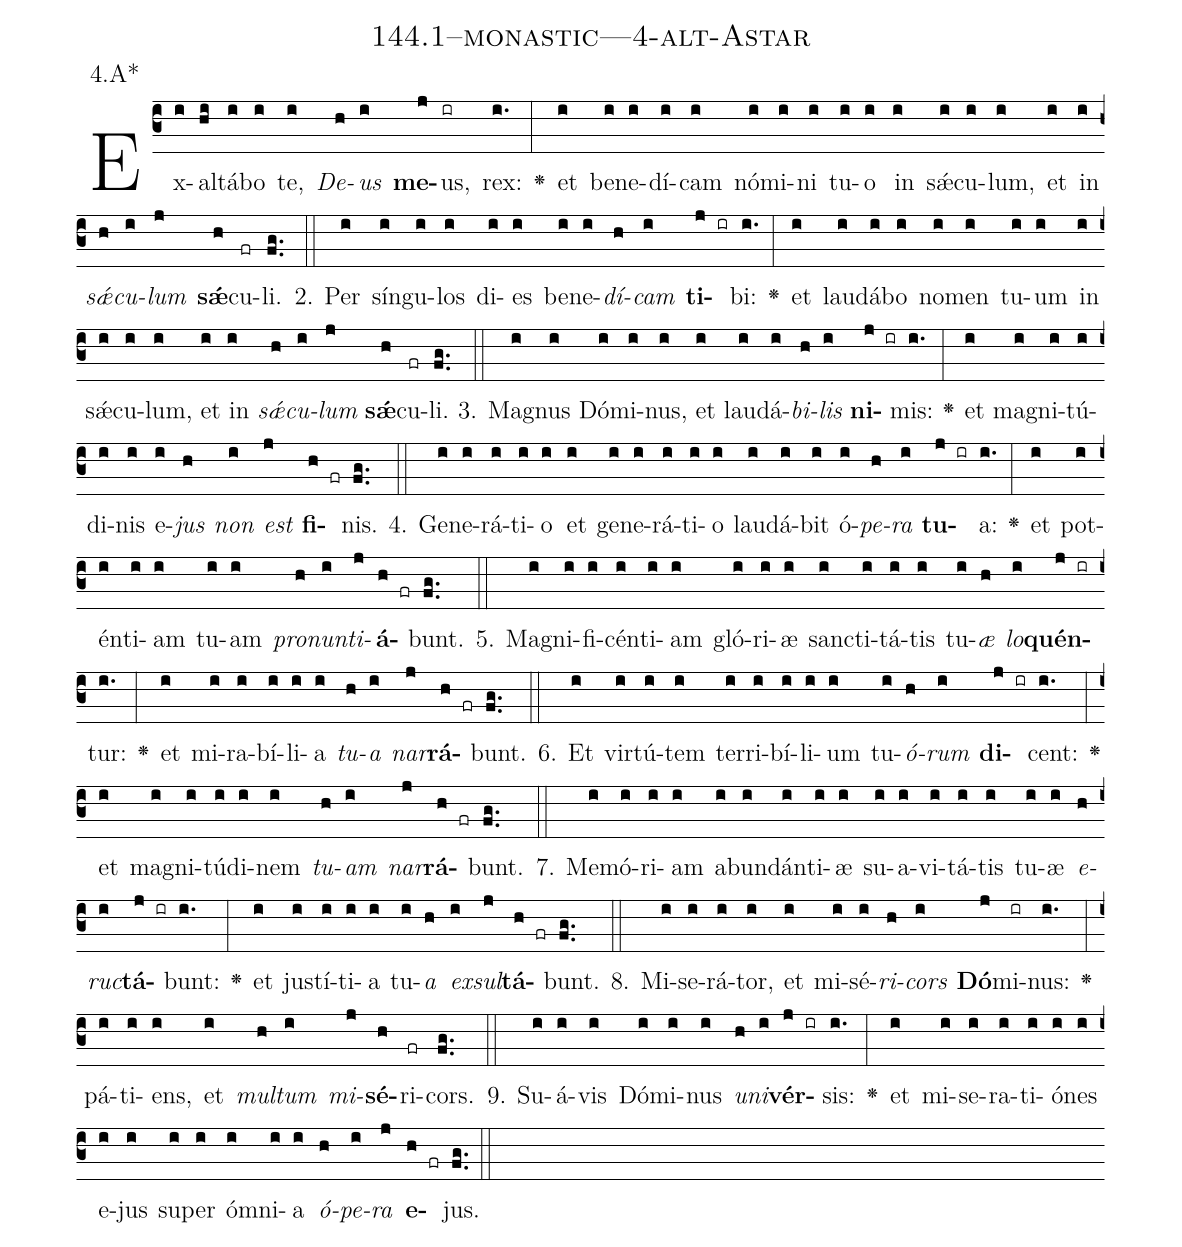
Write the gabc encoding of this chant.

name: 144.1--monastic---4-alt-Astar;
annotation: 4.A*;
%%
(c3)Ex(i)al(hi)tá(i)bo(i) te,(i) <i>De</i>(h)<i>us</i>(i) <b>me</b>(j)us,(ir) rex:(i.) <v>\greheightstar</v>(:) et(i) be(i)ne(i)dí(i)cam(i) nó(i)mi(i)ni(i) tu(i)o(i) in(i) sǽ(i)cu(i)lum,(i) et(i) in(i) <i>sǽ</i>(h)<i>cu</i>(i)<i>lum</i>(j) <b>sǽ</b>(h)cu(fr)li.(fg..) (::)
2. Per(i) sín(i)gu(i)los(i) di(i)es(i) be(i)ne(i)<i>dí</i>(h)<i>cam</i>(i) <b>ti</b>(j ir)bi:(i.) <v>\greheightstar</v>(:) et(i) lau(i)dá(i)bo(i) no(i)men(i) tu(i)um(i) in(i) sǽ(i)cu(i)lum,(i) et(i) in(i) <i>sǽ</i>(h)<i>cu</i>(i)<i>lum</i>(j) <b>sǽ</b>(h)cu(fr)li.(fg..) (::)
3. Ma(i)gnus(i) Dó(i)mi(i)nus,(i) et(i) lau(i)dá(i)<i>bi</i>(h)<i>lis</i>(i) <b>ni</b>(j ir)mis:(i.) <v>\greheightstar</v>(:) et(i) ma(i)gni(i)tú(i)di(i)nis(i) e(i)<i>jus</i>(h) <i>non</i>(i) <i>est</i>(j) <b>fi</b>(h fr)nis.(fg..) (::)
4. Ge(i)ne(i)rá(i)ti(i)o(i) et(i) ge(i)ne(i)rá(i)ti(i)o(i) lau(i)dá(i)bit(i) ó(i)<i>pe</i>(h)<i>ra</i>(i) <b>tu</b>(j ir)a:(i.) <v>\greheightstar</v>(:) et(i) pot(i)én(i)ti(i)am(i) tu(i)am(i) <i>pro</i>(h)<i>nun</i>(i)<i>ti</i>(j)<b>á</b>(h fr)bunt.(fg..) (::)
5. Ma(i)gni(i)fi(i)cén(i)ti(i)am(i) gló(i)ri(i)æ(i) sanc(i)ti(i)tá(i)tis(i) tu(i)<i>æ</i>(h) <i>lo</i>(i)<b>quén</b>(j ir)tur:(i.) <v>\greheightstar</v>(:) et(i) mi(i)ra(i)bí(i)li(i)a(i) <i>tu</i>(h)<i>a</i>(i) <i>nar</i>(j)<b>rá</b>(h fr)bunt.(fg..) (::)
6. Et(i) vir(i)tú(i)tem(i) ter(i)ri(i)bí(i)li(i)um(i) tu(i)<i>ó</i>(h)<i>rum</i>(i) <b>di</b>(j ir)cent:(i.) <v>\greheightstar</v>(:) et(i) ma(i)gni(i)tú(i)di(i)nem(i) <i>tu</i>(h)<i>am</i>(i) <i>nar</i>(j)<b>rá</b>(h fr)bunt.(fg..) (::)
7. Me(i)mó(i)ri(i)am(i) ab(i)un(i)dán(i)ti(i)æ(i) su(i)a(i)vi(i)tá(i)tis(i) tu(i)æ(i) <i>e</i>(h)<i>ruc</i>(i)<b>tá</b>(j ir)bunt:(i.) <v>\greheightstar</v>(:) et(i) jus(i)tí(i)ti(i)a(i) tu(i)<i>a</i>(h) <i>ex</i>(i)<i>sul</i>(j)<b>tá</b>(h fr)bunt.(fg..) (::)
8. Mi(i)se(i)rá(i)tor,(i) et(i) mi(i)sé(i)<i>ri</i>(h)<i>cors</i>(i) <b>Dó</b>(j)mi(ir)nus:(i.) <v>\greheightstar</v>(:) pá(i)ti(i)ens,(i) et(i) <i>mul</i>(h)<i>tum</i>(i) <i>mi</i>(j)<b>sé</b>(h)ri(fr)cors.(fg..) (::)
9. Su(i)á(i)vis(i) Dó(i)mi(i)nus(i) <i>u</i>(h)<i>ni</i>(i)<b>vér</b>(j ir)sis:(i.) <v>\greheightstar</v>(:) et(i) mi(i)se(i)ra(i)ti(i)ó(i)nes(i) e(i)jus(i) su(i)per(i) óm(i)ni(i)a(i) <i>ó</i>(h)<i>pe</i>(i)<i>ra</i>(j) <b>e</b>(h fr)jus.(fg..) (::)
